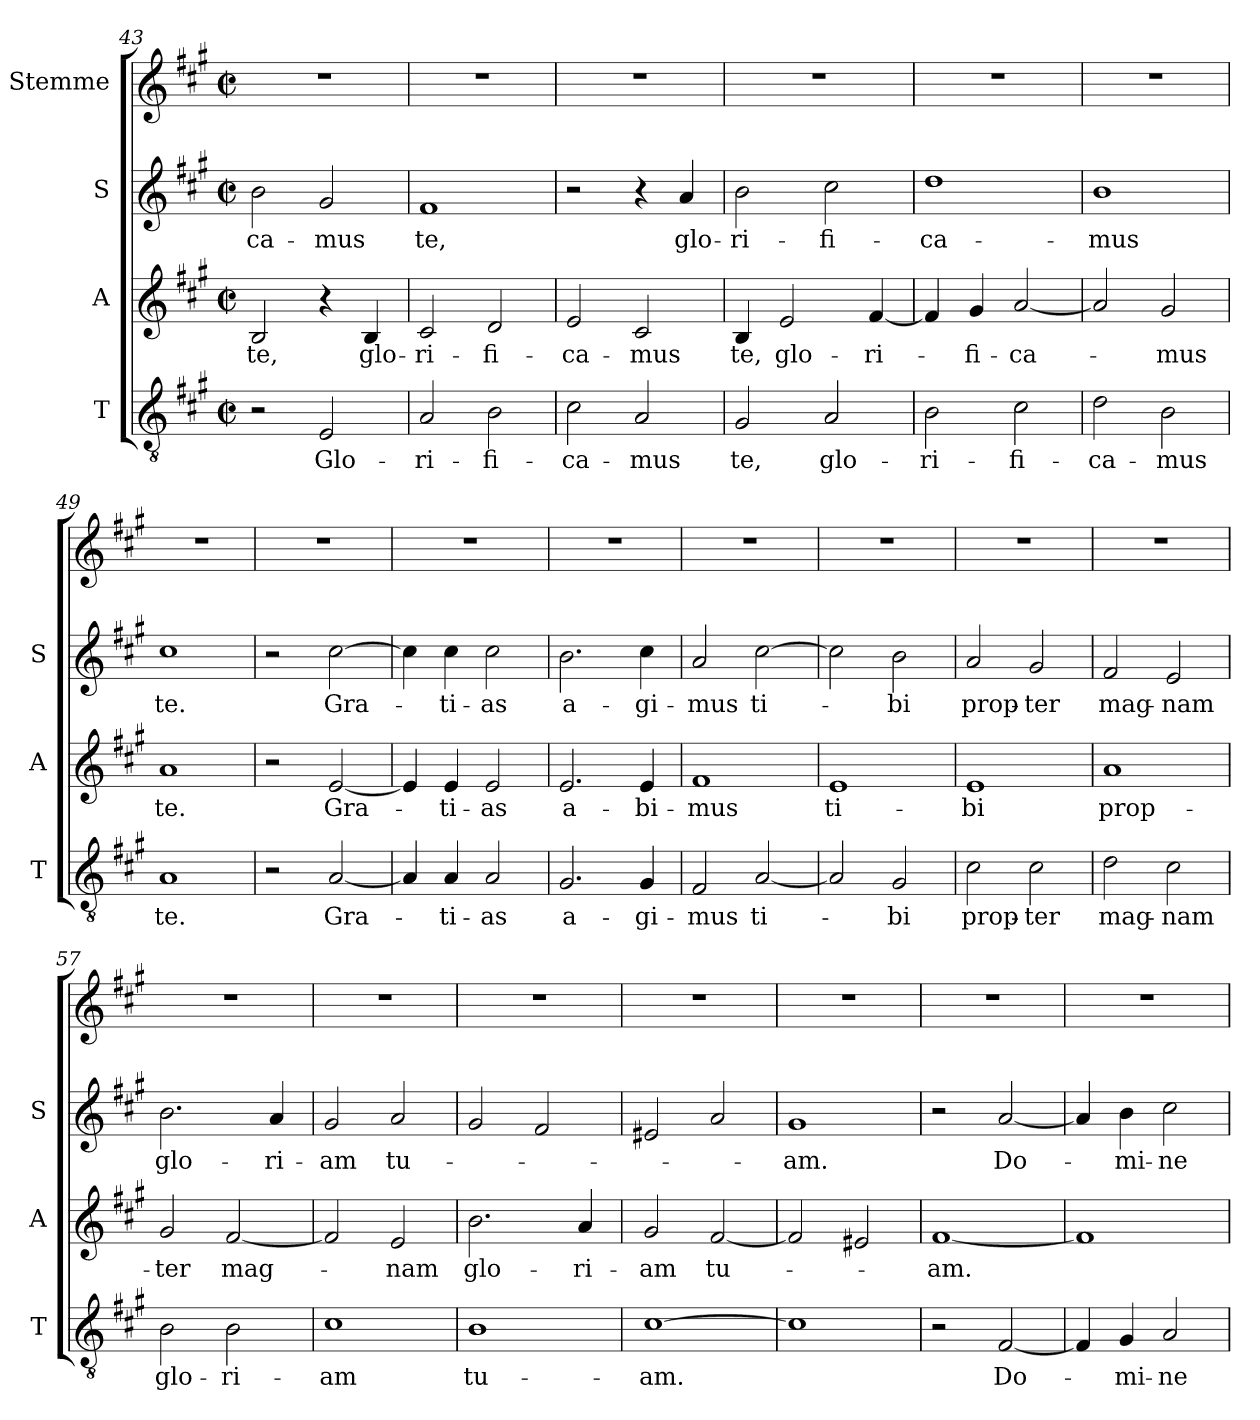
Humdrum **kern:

**kern	**text	**kern	**text	**kern	**text	**kern
*part4	*part4	*part3	*part3	*part2	*part2	*part1
*staff4	*staff4	*staff3	*staff3	*staff2	*staff2	*staff1
*I"T	*	*I"A	*	*I"S	*	*I"Stemme
*I'T	*	*I'A	*	*I'S	*	*
*clefGv2	*	*clefG2	*	*clefG2	*	*clefG2
*k[f#c#g#]	*	*k[f#c#g#]	*	*k[f#c#g#]	*	*k[f#c#g#]
*M2/2	*	*M2/2	*	*M2/2	*	*M2/2
*met(c|)	*	*met(c|)	*	*met(c|)	*	*met(c|)
=43	=43	=43	=43	=43	=43	=43
!	!	!	!LO:LY:b	!	!LO:LY:b	!
2r	.	2B/	te,	2b\	-ca-	1r
!	!LO:LY:b	!	!	!	!LO:LY:b	!
2E/	Glo-	4r	.	2g#/	-mus	.
!	!	!	!LO:LY:b	!	!	!
.	.	4B/	glo-	.	.	.
=44	=44	=44	=44	=44	=44	=44
!	!LO:LY:b	!	!LO:LY:b	!	!LO:LY:b	!
2A/	-ri-	2c#/	-ri-	1f#	te,	1r
!	!LO:LY:b	!	!LO:LY:b	!	!	!
2B\	-fi-	2d/	-fi-	.	.	.
=45	=45	=45	=45	=45	=45	=45
!	!LO:LY:b	!	!LO:LY:b	!	!	!
2c#\	-ca-	2e/	-ca-	2r	.	1r
!	!LO:LY:b	!	!LO:LY:b	!	!	!
2A/	-mus	2c#/	-mus	4r	.	.
!	!	!	!	!	!LO:LY:b	!
.	.	.	.	4a/	glo-	.
=46	=46	=46	=46	=46	=46	=46
!	!LO:LY:b	!	!LO:LY:b	!	!LO:LY:b	!
2G#/	te,	4B/	te,	2b\	-ri-	1r
!	!	!	!LO:LY:b	!	!	!
.	.	2e/	glo-	.	.	.
!	!LO:LY:b	!	!	!	!LO:LY:b	!
2A/	glo-	.	.	2cc#\	-fi-	.
!	!	!	!LO:LY:b	!	!	!
.	.	[4f#/	-ri-	.	.	.
!!LO:LB:g=z
=47	=47	=47	=47	=47	=47	=47
!	!LO:LY:b	!	!	!	!LO:LY:b	!
2B\	-ri-	4f#/]	.	1dd	-ca-	1r
!	!	!	!LO:LY:b	!	!	!
.	.	4g#/	-fi-	.	.	.
!	!LO:LY:b	!	!LO:LY:b	!	!	!
2c#\	-fi-	[2a/	-ca-	.	.	.
=48	=48	=48	=48	=48	=48	=48
!	!LO:LY:b	!	!	!	!LO:LY:b	!
2d\	-ca-	2a/]	.	1b	-mus	1r
!	!LO:LY:b	!	!LO:LY:b	!	!	!
2B\	-mus	2g#/	-mus	.	.	.
=49	=49	=49	=49	=49	=49	=49
!	!LO:LY:b	!	!LO:LY:b	!	!LO:LY:b	!
1A	te.	1a	te.	1cc#	te.	1r
=50	=50	=50	=50	=50	=50	=50
2r	.	2r	.	2r	.	1r
!	!LO:LY:b	!	!LO:LY:b	!	!LO:LY:b	!
[2A/	Gra-	[2e/	Gra-	[2cc#\	Gra-	.
=51	=51	=51	=51	=51	=51	=51
4A/]	.	4e/]	.	4cc#\]	.	1r
!	!LO:LY:b	!	!LO:LY:b	!	!LO:LY:b	!
4A/	-ti-	4e/	-ti-	4cc#\	-ti-	.
!	!LO:LY:b	!	!LO:LY:b	!	!LO:LY:b	!
2A/	-as	2e/	-as	2cc#\	-as	.
=52	=52	=52	=52	=52	=52	=52
!	!LO:LY:b	!	!LO:LY:b	!	!LO:LY:b	!
2.G#/	a-	2.e/	a-	2.b\	a-	1r
!	!LO:LY:b	!	!LO:LY:b	!	!LO:LY:b	!
4G#/	-gi-	4e/	-bi-	4cc#\	-gi-	.
=53	=53	=53	=53	=53	=53	=53
!	!LO:LY:b	!	!LO:LY:b	!	!LO:LY:b	!
2F#/	-mus	1f#	-mus	2a/	-mus	1r
!	!LO:LY:b	!	!	!	!LO:LY:b	!
[2A/	ti-	.	.	[2cc#\	ti-	.
=54	=54	=54	=54	=54	=54	=54
!	!	!	!LO:LY:b	!	!	!
2A/]	.	1e	ti-	2cc#\]	.	1r
!	!LO:LY:b	!	!	!	!LO:LY:b	!
2G#/	-bi	.	.	2b\	-bi	.
=55	=55	=55	=55	=55	=55	=55
!	!LO:LY:b	!	!LO:LY:b	!	!LO:LY:b	!
2c#\	prop-	1e	-bi	2a/	prop-	1r
!	!LO:LY:b	!	!	!	!LO:LY:b	!
2c#\	-ter	.	.	2g#/	-ter	.
!!LO:LB:g=z
=56	=56	=56	=56	=56	=56	=56
!	!LO:LY:b	!	!LO:LY:b	!	!LO:LY:b	!
2d\	mag-	1a	prop-	2f#/	mag-	1r
!	!LO:LY:b	!	!	!	!LO:LY:b	!
2c#\	-nam	.	.	2e/	-nam	.
=57	=57	=57	=57	=57	=57	=57
!	!LO:LY:b	!	!LO:LY:b	!	!LO:LY:b	!
2B\	glo-	2g#/	-ter	2.b\	glo-	1r
!	!LO:LY:b	!	!LO:LY:b	!	!	!
2B\	-ri-	[2f#/	mag-	.	.	.
!	!	!	!	!	!LO:LY:b	!
.	.	.	.	4a/	-ri-	.
=58	=58	=58	=58	=58	=58	=58
!	!LO:LY:b	!	!	!	!LO:LY:b	!
1c#	-am	2f#/]	.	2g#/	-am	1r
!	!	!	!LO:LY:b	!	!LO:LY:b	!
.	.	2e/	-nam	2a/	tu-	.
=59	=59	=59	=59	=59	=59	=59
!	!LO:LY:b	!	!LO:LY:b	!	!	!
1B	tu-	2.b\	glo-	2g#/	.	1r
.	.	.	.	2f#/	.	.
!	!	!	!LO:LY:b	!	!	!
.	.	4a/	-ri-	.	.	.
=60	=60	=60	=60	=60	=60	=60
!	!LO:LY:b	!	!LO:LY:b	!	!	!
[1c#	-am.	2g#/	-am	2e#X/	.	1r
!	!	!	!LO:LY:b	!	!	!
.	.	[2f#/	tu-	2a/	.	.
=61	=61	=61	=61	=61	=61	=61
!	!	!	!	!	!LO:LY:b	!
1c#]	.	2f#/]	.	1g#	-am.	1r
.	.	2e#X/	.	.	.	.
=62	=62	=62	=62	=62	=62	=62
!	!	!	!LO:LY:b	!	!	!
2r	.	[1f#	-am.	2r	.	1r
!	!LO:LY:b	!	!	!	!LO:LY:b	!
[2F#/	Do-	.	.	[2a/	Do-	.
=63	=63	=63	=63	=63	=63	=63
4F#/]	.	1f#]	.	4a/]	.	1r
!	!LO:LY:b	!	!	!	!LO:LY:b	!
4G#/	-mi-	.	.	4b\	-mi-	.
!	!LO:LY:b	!	!	!	!LO:LY:b	!
2A/	-ne	.	.	2cc#\	-ne	.
=	=	=	=	=	=	=
*-	*-	*-	*-	*-	*-	*-
